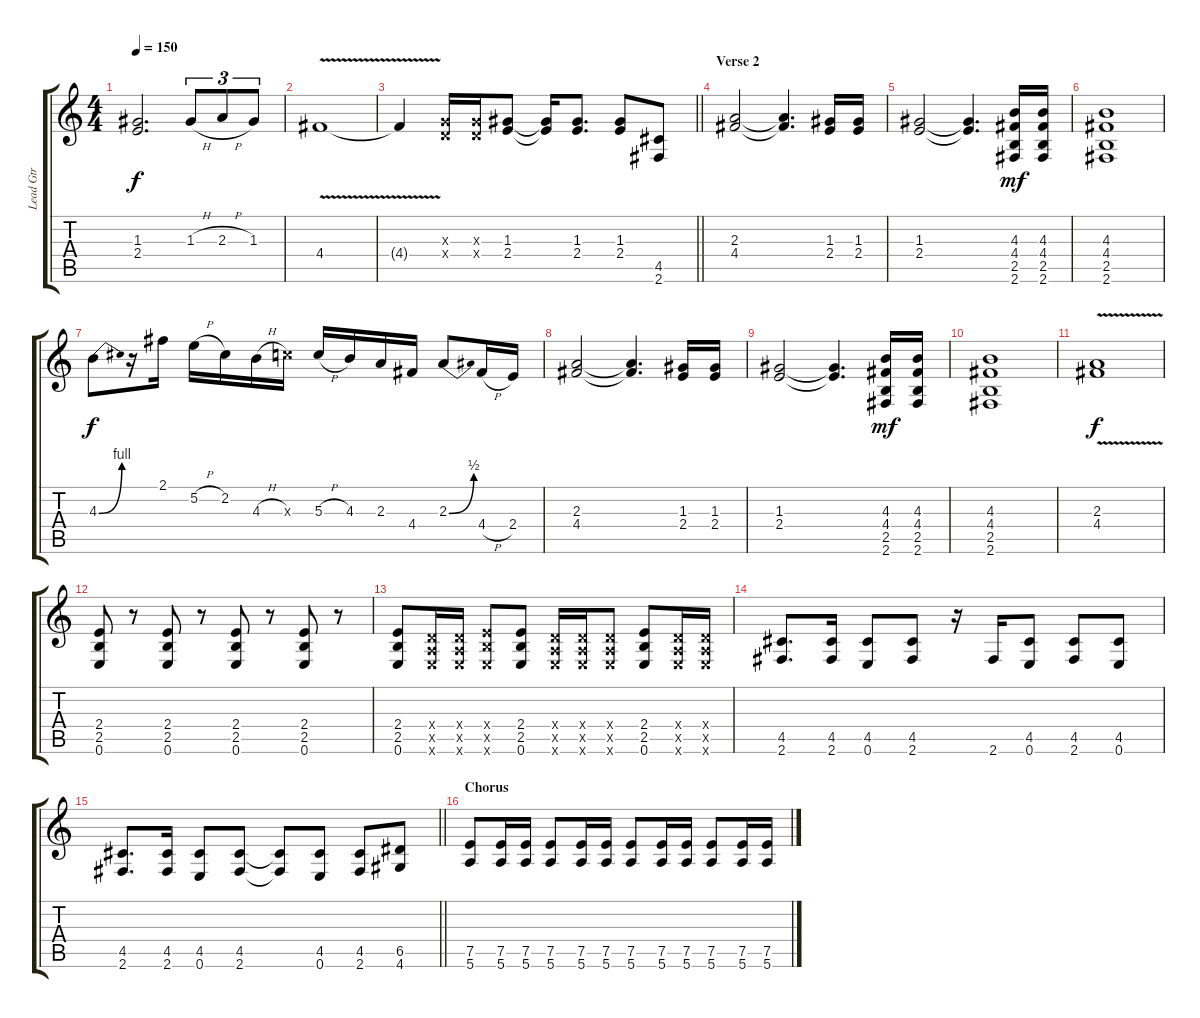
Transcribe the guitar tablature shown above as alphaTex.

\track ("Lead Gtr" "Lead Gtr") {instrument overdrivenguitar}
\staff {score tabs}
\tuning (E4 B3 G3 D3 A2 E2) {hide}
\ts (4 4)
\tempo 150
\clef g2
\ks c
(1.3 2.4).2{d dy f} 1.3{h}.8{tu (3 2)} 2.3{h}.8{tu (3 2)} 1.3.8{tu (3 2)} |
4.4{v}.1 |
\barLineRight lightlight
4.4{t}.4 (0.3{x} 0.4{x}).16 (0.3{x} 0.4{x}).16 (1.3 2.4).8 (1.3{t} 2.4{t}).16 (1.3 2.4).8{d} (1.3 2.4).8 (4.5 2.6).8 |
\section ("" "Verse 2")
(2.3 4.4).2 (2.3{t} 4.4{t}).4{d} (1.3 2.4).16 (1.3 2.4).16 |
(1.3 2.4).2 (1.3{t} 2.4{t}).4{d} (4.3 4.4 2.5 2.6).16{dy mf} (4.3 4.4 2.5 2.6).16 |
(4.3 4.4 2.5 2.6).1 |
4.3{be (bend 0 0 60 4)}.8{dy f} r.16 2.1.16 5.2{h}.16 2.2.16 4.3{h}.16 5.3{x}.16 5.3{h}.16 4.3.16 2.3.16 4.4.16 2.3{be (bend 0 0 60 2)}.8 4.4{h}.16 2.4.16 |
(2.3 4.4).2 (2.3{t} 4.4{t}).4{d} (1.3 2.4).16 (1.3 2.4).16 |
(1.3 2.4).2 (1.3{t} 2.4{t}).4{d} (4.3 4.4 2.5 2.6).16{dy mf} (4.3 4.4 2.5 2.6).16 |
(4.3 4.4 2.5 2.6).1 |
(2.3{v} 4.4{v}).1{dy f} |
(2.4 2.5 0.6).8 r.8 (2.4 2.5 0.6).8 r.8 (2.4 2.5 0.6).8 r.8 (2.4 2.5 0.6).8 r.8 |
(2.4 2.5 0.6).8 (0.4{x} 0.5{x} 0.6{x}).16 (0.4{x} 0.5{x} 0.6{x}).16 (2.4{x} 2.5{x} 0.6{x}).8 (2.4 2.5 0.6).8 (0.4{x} 0.5{x} 0.6{x}).16 (0.4{x} 0.5{x} 0.6{x}).16 (0.4{x} 0.5{x} 0.6{x}).8 (2.4 2.5 0.6).8 (0.4{x} 0.5{x} 0.6{x}).16 (0.4{x} 0.5{x} 0.6{x}).16 |
(4.5 2.6).8{d} (4.5 2.6).16 (4.5 0.6).8 (4.5 2.6).8 r.16 2.6.16 (4.5 0.6).8 (4.5 2.6).8 (4.5 0.6).8 |
\barLineRight lightlight
(4.5 2.6).8{d} (4.5 2.6).16 (4.5 0.6).8 (4.5 2.6).8 (4.5{t} 2.6{t}).8 (4.5 0.6).8 (4.5 2.6).8 (6.5 4.6).8 |
\section ("" "Chorus")
(7.5 5.6).8 (7.5 5.6).16 (7.5 5.6).16 (7.5 5.6).8 (7.5 5.6).16 (7.5 5.6).16 (7.5 5.6).8 (7.5 5.6).16 (7.5 5.6).16 (7.5 5.6).8 (7.5 5.6).16 (7.5 5.6).16
